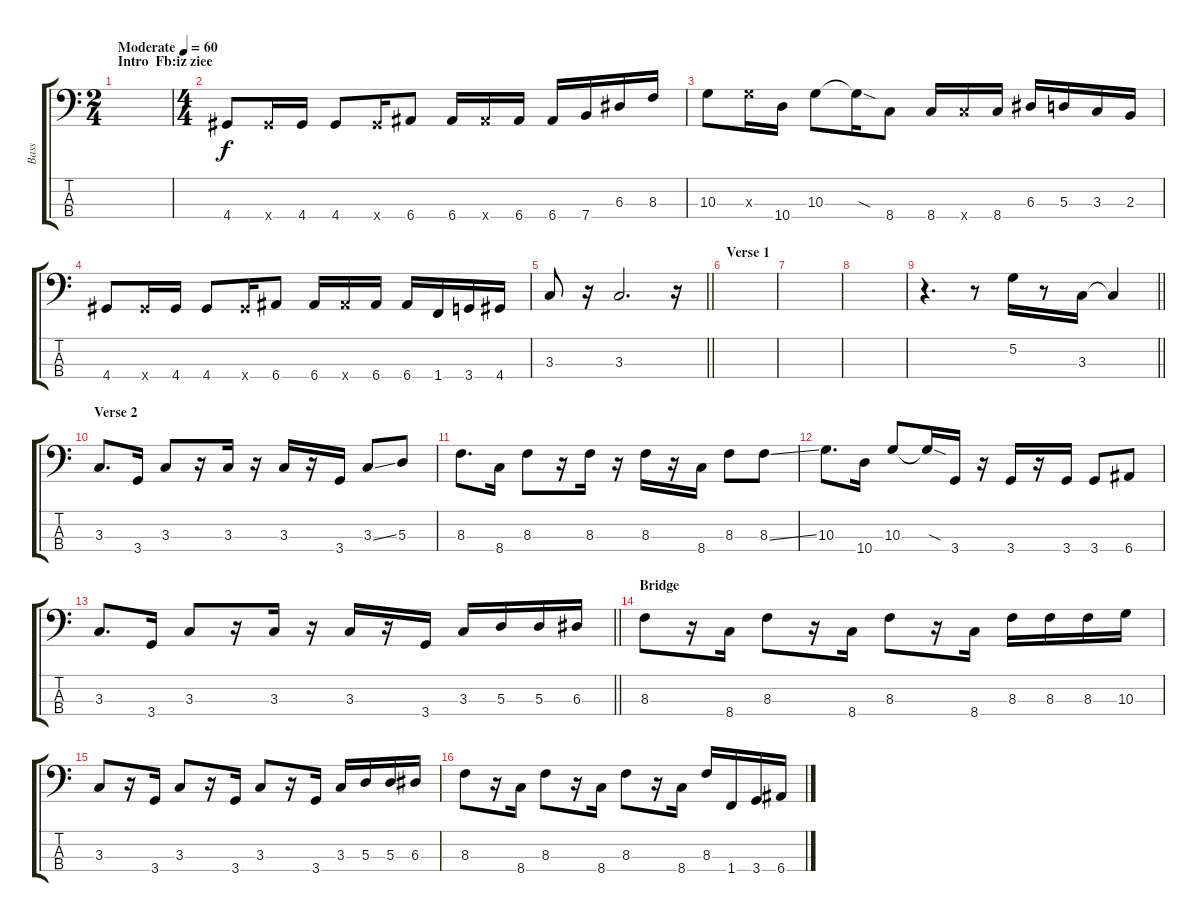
\track ("Bass" "Bass") {instrument electricbassfinger}
\staff {score tabs}
\tuning (G2 D2 A1 E1) {hide}
\ts (2 4)
\section ("" "Intro  Fb:iz ziee")
\tempo (60 "Moderate")
\clef f4
\ks c
|
\ts (4 4)
4.4.8 4.4{x}.16 4.4.16 4.4.8 4.4{x}.16 6.4.8 6.4.16 6.4{x}.16 6.4.16 6.4.16 7.4.16 6.3.16 8.3.16 |
10.3.8 10.3{x}.16 10.4.16 10.3.8 10.3{sod t}.16 8.4.8 8.4.16 8.4{x}.16 8.4.16 6.3.16 5.3.16 3.3.16 2.3.16 |
4.4.8 4.4{x}.16 4.4.16 4.4.8 4.4{x}.16 6.4.8 6.4.16 6.4{x}.16 6.4.16 6.4.16 1.4.16 3.4.16 4.4.16 |
\barLineRight lightlight
3.3.8 r.16 3.3.2{d} r.16 |
\section ("" "Verse 1")
|
|
|
\barLineRight lightlight
r.4{d} r.8 5.2.16 r.8 3.3.16 3.3{t}.4 |
\section ("" "Verse 2")
3.3.8{d} 3.4.16 3.3.8 r.16 3.3.16 r.16 3.3.16 r.16 3.4.16 3.3{ss}.8 5.3.8 |
8.3.8{d} 8.4.16 8.3.8 r.16 8.3.16 r.16 8.3.16 r.16 8.4.16 8.3.8 8.3{ss}.8 |
10.3.8{d} 10.4.16 10.3.8 10.3{sod t}.16 3.4.16 r.16 3.4.16 r.16 3.4.16 3.4.8 6.4.8 |
\barLineRight lightlight
3.3.8{d} 3.4.16 3.3.8 r.16 3.3.16 r.16 3.3.16 r.16 3.4.16 3.3.16 5.3.16 5.3.16 6.3.16 |
\section ("" "Bridge")
8.3.8 r.16 8.4.16 8.3.8 r.16 8.4.16 8.3.8 r.16 8.4.16 8.3.16 8.3.16 8.3.16 10.3.16 |
3.3.8 r.16 3.4.16 3.3.8 r.16 3.4.16 3.3.8 r.16 3.4.16 3.3.16 5.3.16 5.3.16 6.3.16 |
8.3.8 r.16 8.4.16 8.3.8 r.16 8.4.16 8.3.8 r.16 8.4.16 8.3.16 1.4.16 3.4.16 6.4.16
